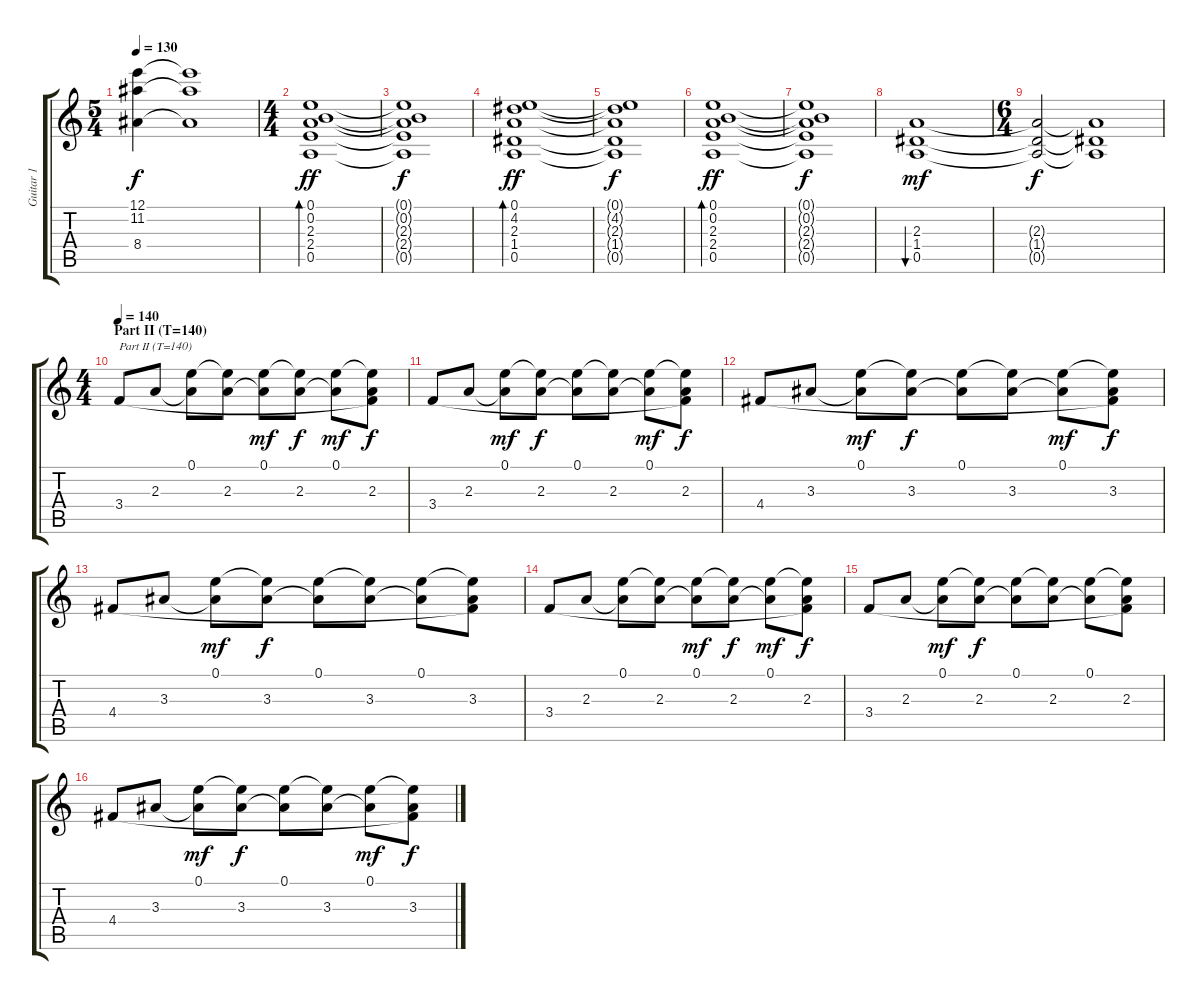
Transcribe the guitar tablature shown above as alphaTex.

\track ("Guitar 1" "Guitar 1") {instrument acousticguitarsteel}
\staff {score tabs}
\tuning (E4 B3 G3 D3 A2 E2) {hide}
\ts (5 4)
\tempo 130
\clef g2
\ks c
(12.1{t} 11.2{t} 8.4{t}).4{dy f} (12.1{t} 11.2{t} 8.4{t}).1 |
\ts (4 4)
(0.1 0.2 2.3 2.4 0.5).1{bd 240 dy ff} |
(0.1{t} 0.2{t} 2.3{t} 2.4{t} 0.5{t}).1{dy f} |
(0.1 4.2 2.3 1.4 0.5).1{bd 240 dy ff} |
(0.1{t} 4.2{t} 2.3{t} 1.4{t} 0.5{t}).1{dy f} |
(0.1 0.2 2.3 2.4 0.5).1{bd 240 dy ff} |
(0.1{t} 0.2{t} 2.3{t} 2.4{t} 0.5{t}).1{dy f} |
(2.3 1.4 0.5).1{bu 240 dy mf} |
\ts (6 4)
(2.3{t} 1.4{t} 0.5{t}).2{dy f} (2.3{t} 1.4{t} 0.5{t}).1 |
\ts (4 4)
\section ("" "Part II (T=140)")
\tempo 140
3.4.8{txt "Part II (T=140)"} 2.3.8 (0.1 2.3{t}).8 (0.1{t} 2.3).8 (0.1 2.3{t}).8{dy mf} (0.1{t} 2.3).8{dy f} (0.1 2.3{t}).8{dy mf} (0.1{t} 2.3 3.4{t}).8{dy f} |
3.4.8 2.3.8 (0.1 2.3{t}).8{dy mf} (0.1{t} 2.3).8{dy f} (0.1 2.3{t}).8 (0.1{t} 2.3).8 (0.1 2.3{t}).8{dy mf} (0.1{t} 2.3 3.4{t}).8{dy f} |
4.4.8 3.3.8 (0.1 3.3{t}).8{dy mf} (0.1{t} 3.3).8{dy f} (0.1 3.3{t}).8 (0.1{t} 3.3).8 (0.1 3.3{t}).8{dy mf} (0.1{t} 3.3 4.4{t}).8{dy f} |
4.4.8 3.3.8 (0.1 3.3{t}).8{dy mf} (0.1{t} 3.3).8{dy f} (0.1 3.3{t}).8 (0.1{t} 3.3).8 (0.1 3.3{t}).8 (0.1{t} 3.3 4.4{t}).8 |
3.4.8 2.3.8 (0.1 2.3{t}).8 (0.1{t} 2.3).8 (0.1 2.3{t}).8{dy mf} (0.1{t} 2.3).8{dy f} (0.1 2.3{t}).8{dy mf} (0.1{t} 2.3 3.4{t}).8{dy f} |
3.4.8 2.3.8 (0.1 2.3{t}).8{dy mf} (0.1{t} 2.3).8{dy f} (0.1 2.3{t}).8 (0.1{t} 2.3).8 (0.1 2.3{t}).8 (0.1{t} 2.3 3.4{t}).8 |
4.4.8 3.3.8 (0.1 3.3{t}).8{dy mf} (0.1{t} 3.3).8{dy f} (0.1 3.3{t}).8 (0.1{t} 3.3).8 (0.1 3.3{t}).8{dy mf} (0.1{t} 3.3 4.4{t}).8{dy f}
